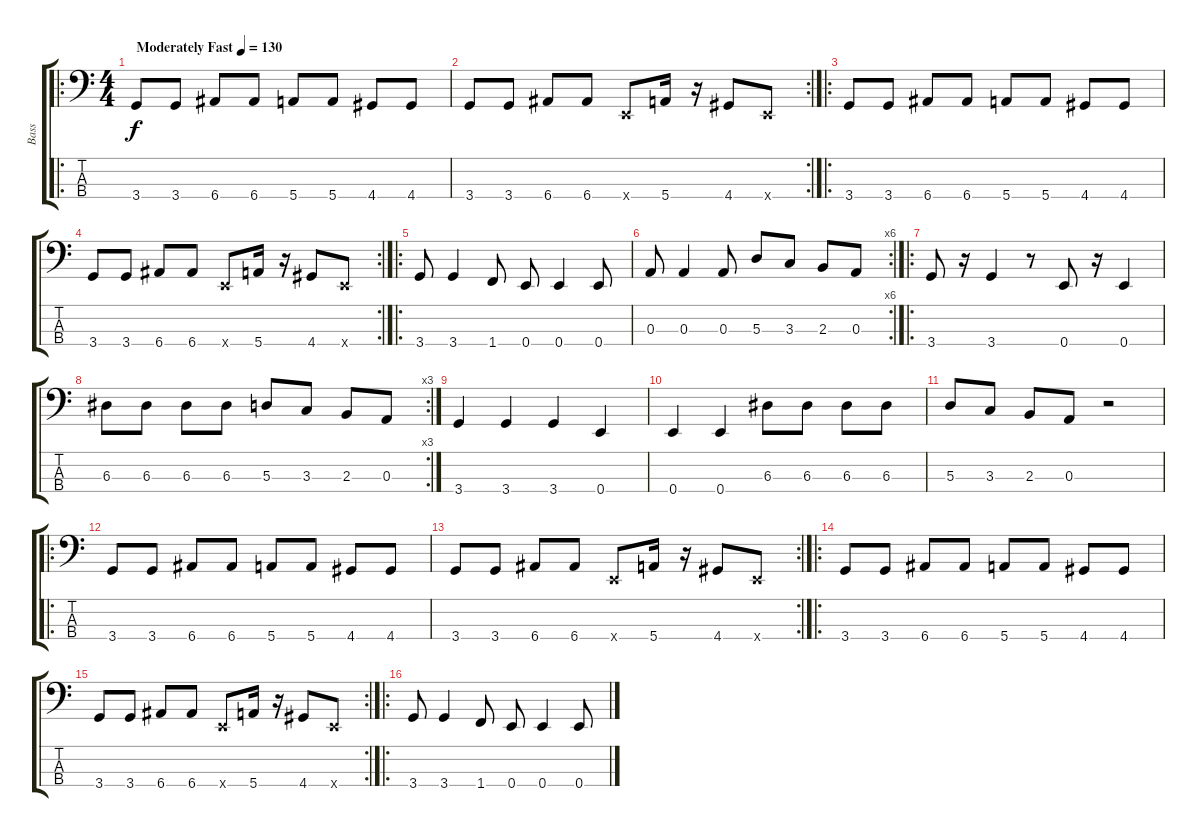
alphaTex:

\track ("Bass" "Bass") {instrument electricbassfinger}
\staff {score tabs}
\tuning (G2 D2 A1 E1) {hide}
\ro
\ts (4 4)
\tempo (130 "Moderately Fast")
\clef f4
\ks c
3.4.8{dy f instrument electricbassfinger} 3.4.8 6.4.8 6.4.8 5.4.8 5.4.8 4.4.8 4.4.8 |
\rc 2
3.4.8 3.4.8 6.4.8 6.4.8 0.4{x}.8 5.4.16 r.16 4.4.8 0.4{x}.8 |
\ro
3.4.8 3.4.8 6.4.8 6.4.8 5.4.8 5.4.8 4.4.8 4.4.8 |
\rc 2
3.4.8 3.4.8 6.4.8 6.4.8 0.4{x}.8 5.4.16 r.16 4.4.8 0.4{x}.8 |
\ro
3.4.8 3.4.4 1.4.8 0.4.8 0.4.4 0.4.8 |
\rc 6
0.3.8 0.3.4 0.3.8 5.3.8 3.3.8 2.3.8 0.3.8 |
\ro
3.4.8 r.16 3.4.4 r.8 0.4.8 r.16 0.4.4 |
\rc 3
6.3.8 6.3.8 6.3.8 6.3.8 5.3.8 3.3.8 2.3.8 0.3.8 |
3.4.4 3.4.4 3.4.4 0.4.4 |
0.4.4 0.4.4 6.3.8 6.3.8 6.3.8 6.3.8 |
5.3.8 3.3.8 2.3.8 0.3.8 r.2 |
\ro
3.4.8 3.4.8 6.4.8 6.4.8 5.4.8 5.4.8 4.4.8 4.4.8 |
\rc 2
3.4.8 3.4.8 6.4.8 6.4.8 0.4{x}.8 5.4.16 r.16 4.4.8 0.4{x}.8 |
\ro
3.4.8 3.4.8 6.4.8 6.4.8 5.4.8 5.4.8 4.4.8 4.4.8 |
\rc 2
3.4.8 3.4.8 6.4.8 6.4.8 0.4{x}.8 5.4.16 r.16 4.4.8 0.4{x}.8 |
\ro
3.4.8 3.4.4 1.4.8 0.4.8 0.4.4 0.4.8
